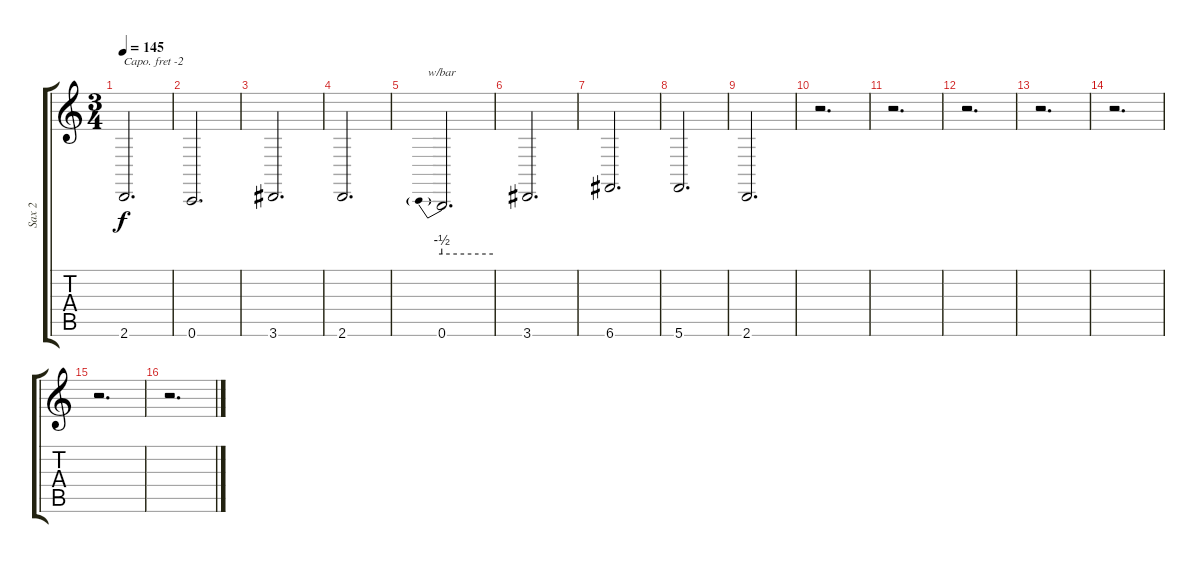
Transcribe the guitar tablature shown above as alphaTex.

\track ("Sax 2" "Sax 2") {instrument clarinet}
\staff {score tabs}
\capo -2
\tuning (E4 B3 G3 D3 A2 D2) {hide}
\ts (3 4)
\tempo 145
\clef g2
\ks c
2.6.2{d dy f} |
0.6.2{d} |
3.6.2{d} |
2.6.2{d} |
0.6.2{d tbe (predive default 0 -2 60 -2)} |
3.6.2{d} |
6.6.2{d} |
5.6.2{d} |
2.6.2{d} |
r.2{d} |
r.2{d} |
r.2{d} |
r.2{d} |
r.2{d} |
r.2{d} |
r.2{d}
